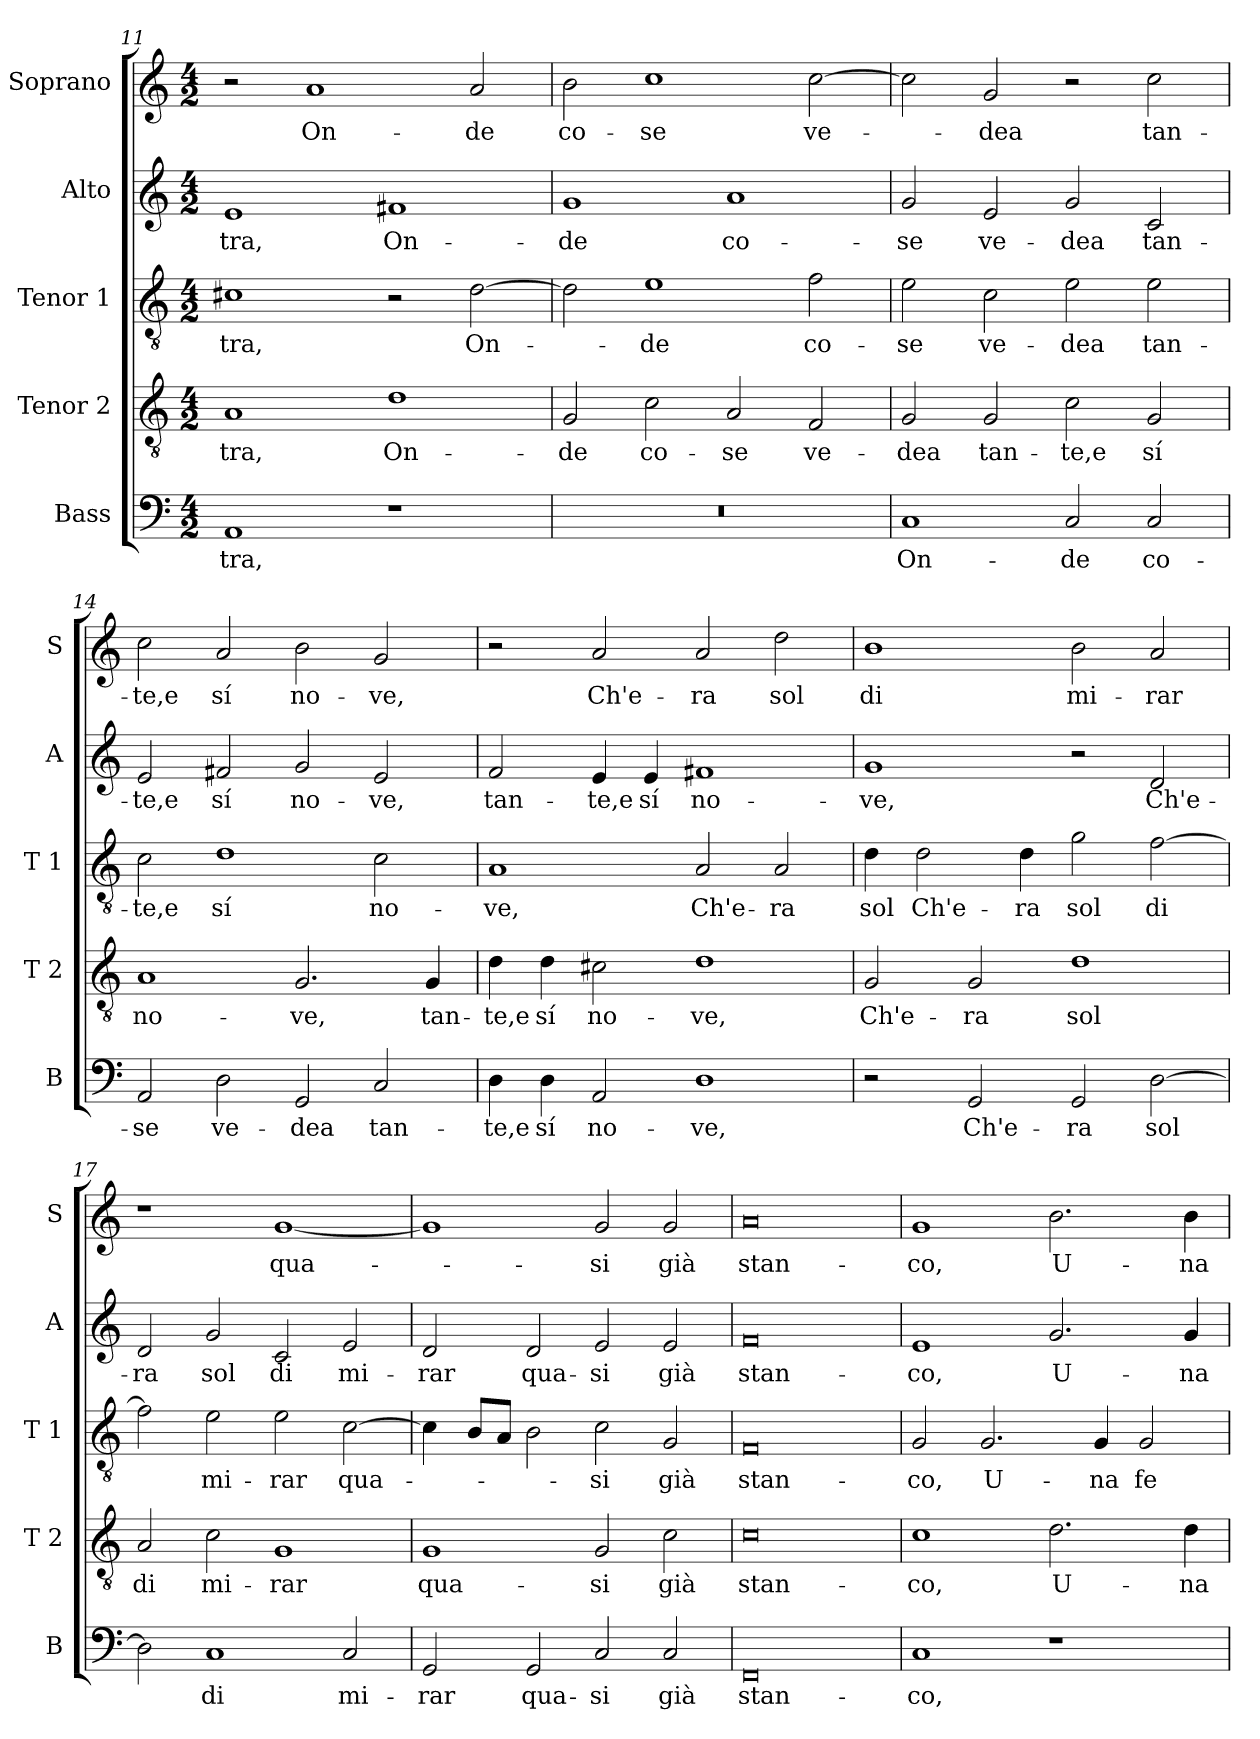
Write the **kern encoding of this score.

**kern	**text	**kern	**text	**kern	**text	**kern	**text	**kern	**text
*part5	*part5	*part4	*part4	*part3	*part3	*part2	*part2	*part1	*part1
*staff5	*staff5	*staff4	*staff4	*staff3	*staff3	*staff2	*staff2	*staff1	*staff1
*I"Bass	*	*I"Tenor 2	*	*I"Tenor 1	*	*I"Alto	*	*I"Soprano	*
*I'B	*	*I'T 2	*	*I'T 1	*	*I'A	*	*I'S	*
*clefF4	*	*clefGv2	*	*clefGv2	*	*clefG2	*	*clefG2	*
*k[]	*	*k[]	*	*k[]	*	*k[]	*	*k[]	*
*C:	*	*C:	*	*C:	*	*C:	*	*C:	*
*M4/2	*	*M4/2	*	*M4/2	*	*M4/2	*	*M4/2	*
=11	=11	=11	=11	=11	=11	=11	=11	=11	=11
!	!LO:LY:b	!	!LO:LY:b	!	!LO:LY:b	!	!LO:LY:b	!	!
1AA	-tra,	1A	-tra,	1c#X	-tra,	1e	tra,	2r	.
!	!	!	!	!	!	!	!	!	!LO:LY:b
.	.	.	.	.	.	.	.	1a	On-
!	!	!	!LO:LY:b	!	!	!	!LO:LY:b	!	!
1r	.	1d	On-	2r	.	1f#X	On-	.	.
!	!	!	!	!	!LO:LY:b	!	!	!	!LO:LY:b
.	.	.	.	[2d\	On-	.	.	2a/	-de
=12	=12	=12	=12	=12	=12	=12	=12	=12	=12
!	!	!	!LO:LY:b	!	!	!	!LO:LY:b	!	!LO:LY:b
0r	.	2G/	-de	2d\]	.	1g	-de	2b\	co-
!	!	!	!LO:LY:b	!	!LO:LY:b	!	!	!	!LO:LY:b
.	.	2c\	co-	1e	-de	.	.	1cc	-se
!	!	!	!LO:LY:b	!	!	!	!LO:LY:b	!	!
.	.	2A/	-se	.	.	1a	co-	.	.
!	!	!	!LO:LY:b	!	!LO:LY:b	!	!	!	!LO:LY:b
.	.	2F/	ve-	2f\	co-	.	.	[2cc\	ve-
!!LO:LB:g=z
=13	=13	=13	=13	=13	=13	=13	=13	=13	=13
!	!LO:LY:b	!	!LO:LY:b	!	!LO:LY:b	!	!LO:LY:b	!	!
1C	On-	2G/	-dea	2e\	-se	2g/	-se	2cc\]	.
!	!	!	!LO:LY:b	!	!LO:LY:b	!	!LO:LY:b	!	!LO:LY:b
.	.	2G/	tan-	2c\	ve-	2e/	ve-	2g/	-dea
!	!LO:LY:b	!	!LO:LY:b	!	!LO:LY:b	!	!LO:LY:b	!	!
2C/	-de	2c\	-te,e	2e\	-dea	2g/	-dea	2r	.
!	!LO:LY:b	!	!LO:LY:b	!	!LO:LY:b	!	!LO:LY:b	!	!LO:LY:b
2C/	co-	2G/	sí	2e\	tan-	2c/	tan-	2cc\	tan-
=14	=14	=14	=14	=14	=14	=14	=14	=14	=14
!	!LO:LY:b	!	!LO:LY:b	!	!LO:LY:b	!	!LO:LY:b	!	!LO:LY:b
2AA/	-se	1A	no-	2c\	-te,e	2e/	-te,e	2cc\	-te,e
!	!LO:LY:b	!	!	!	!LO:LY:b	!	!LO:LY:b	!	!LO:LY:b
2D\	ve-	.	.	1d	sí	2f#X/	sí	2a/	sí
!	!LO:LY:b	!	!LO:LY:b	!	!	!	!LO:LY:b	!	!LO:LY:b
2GG/	-dea	2.G/	-ve,	.	.	2g/	no-	2b\	no-
!	!LO:LY:b	!	!	!	!LO:LY:b	!	!LO:LY:b	!	!LO:LY:b
2C/	tan-	.	.	2c\	no-	2e/	-ve,	2g/	-ve,
!	!	!	!LO:LY:b	!	!	!	!	!	!
.	.	4G/	tan-	.	.	.	.	.	.
=15	=15	=15	=15	=15	=15	=15	=15	=15	=15
!	!LO:LY:b	!	!LO:LY:b	!	!LO:LY:b	!	!LO:LY:b	!	!
4D\	-te,e	4d\	-te,e	1A	-ve,	2f/	tan-	2r	.
!	!LO:LY:b	!	!LO:LY:b	!	!	!	!	!	!
4D\	sí	4d\	sí	.	.	.	.	.	.
!	!LO:LY:b	!	!LO:LY:b	!	!	!	!LO:LY:b	!	!LO:LY:b
2AA/	no-	2c#X\	no-	.	.	4e/	-te,e	2a/	Ch'e-
!	!	!	!	!	!	!	!LO:LY:b	!	!
.	.	.	.	.	.	4e/	sí	.	.
!	!LO:LY:b	!	!LO:LY:b	!	!LO:LY:b	!	!LO:LY:b	!	!LO:LY:b
1D	-ve,	1d	-ve,	2A/	Ch'e-	1f#X	no-	2a/	-ra
!	!	!	!	!	!LO:LY:b	!	!	!	!LO:LY:b
.	.	.	.	2A/	-ra	.	.	2dd\	sol
=16	=16	=16	=16	=16	=16	=16	=16	=16	=16
!	!	!	!LO:LY:b	!	!LO:LY:b	!	!LO:LY:b	!	!LO:LY:b
2r	.	2G/	Ch'e-	4d\	sol	1g	-ve,	1b	di
!	!	!	!	!	!LO:LY:b	!	!	!	!
.	.	.	.	2d\	Ch'e-	.	.	.	.
!	!LO:LY:b	!	!LO:LY:b	!	!	!	!	!	!
2GG/	Ch'e-	2G/	-ra	.	.	.	.	.	.
!	!	!	!	!	!LO:LY:b	!	!	!	!
.	.	.	.	4d\	-ra	.	.	.	.
!	!LO:LY:b	!	!LO:LY:b	!	!LO:LY:b	!	!	!	!LO:LY:b
2GG/	-ra	1d	sol	2g\	sol	2r	.	2b\	mi-
!	!LO:LY:b	!	!	!	!LO:LY:b	!	!LO:LY:b	!	!LO:LY:b
[2D\	sol	.	.	[2f\	di	2d/	Ch'e-	2a/	-rar
!!LO:LB:g=z
=17	=17	=17	=17	=17	=17	=17	=17	=17	=17
!	!	!	!LO:LY:b	!	!	!	!LO:LY:b	!	!
2D\]	.	2A/	di	2f\]	.	2d/	-ra	1r	.
!	!LO:LY:b	!	!LO:LY:b	!	!LO:LY:b	!	!LO:LY:b	!	!
1C	di	2c\	mi-	2e\	mi-	2g/	sol	.	.
!	!	!	!LO:LY:b	!	!LO:LY:b	!	!LO:LY:b	!	!LO:LY:b
.	.	1G	-rar	2e\	-rar	2c/	di	[1g	qua-
!	!LO:LY:b	!	!	!	!LO:LY:b	!	!LO:LY:b	!	!
2C/	mi-	.	.	[2c\	qua-	2e/	mi-	.	.
=18	=18	=18	=18	=18	=18	=18	=18	=18	=18
!	!LO:LY:b	!	!LO:LY:b	!	!	!	!LO:LY:b	!	!
2GG/	-rar	1G	qua-	4c\]	.	2d/	-rar	1g]	.
.	.	.	.	8B/L	.	.	.	.	.
.	.	.	.	8A/J	.	.	.	.	.
!	!LO:LY:b	!	!	!	!	!	!LO:LY:b	!	!
2GG/	qua-	.	.	2B\	.	2d/	qua-	.	.
!	!LO:LY:b	!	!LO:LY:b	!	!LO:LY:b	!	!LO:LY:b	!	!LO:LY:b
2C/	-si	2G/	-si	2c\	-si	2e/	-si	2g/	-si
!	!LO:LY:b	!	!LO:LY:b	!	!LO:LY:b	!	!LO:LY:b	!	!LO:LY:b
2C/	già	2c\	già	2G/	già	2e/	già	2g/	già
=19	=19	=19	=19	=19	=19	=19	=19	=19	=19
!	!LO:LY:b	!	!LO:LY:b	!	!LO:LY:b	!	!LO:LY:b	!	!LO:LY:b
0FF	stan-	0c	stan-	0F	stan-	0f	stan-	0a	stan-
=20	=20	=20	=20	=20	=20	=20	=20	=20	=20
!	!LO:LY:b	!	!LO:LY:b	!	!LO:LY:b	!	!LO:LY:b	!	!LO:LY:b
1C	-co,	1c	-co,	2G/	-co,	1e	-co,	1g	-co,
!	!	!	!	!	!LO:LY:b	!	!	!	!
.	.	.	.	2.G/	U-	.	.	.	.
!	!	!	!LO:LY:b	!	!	!	!LO:LY:b	!	!LO:LY:b
1r	.	2.d\	U-	.	.	2.g/	U-	2.b\	U-
!	!	!	!	!	!LO:LY:b	!	!	!	!
.	.	.	.	4G/	-na	.	.	.	.
!	!	!	!	!	!LO:LY:b	!	!	!	!
.	.	.	.	2G/	fe-	.	.	.	.
!	!	!	!LO:LY:b	!	!	!	!LO:LY:b	!	!LO:LY:b
.	.	4d\	-na	.	.	4g/	-na	4b\	-na
=	=	=	=	=	=	=	=	=	=
*-	*-	*-	*-	*-	*-	*-	*-	*-	*-
